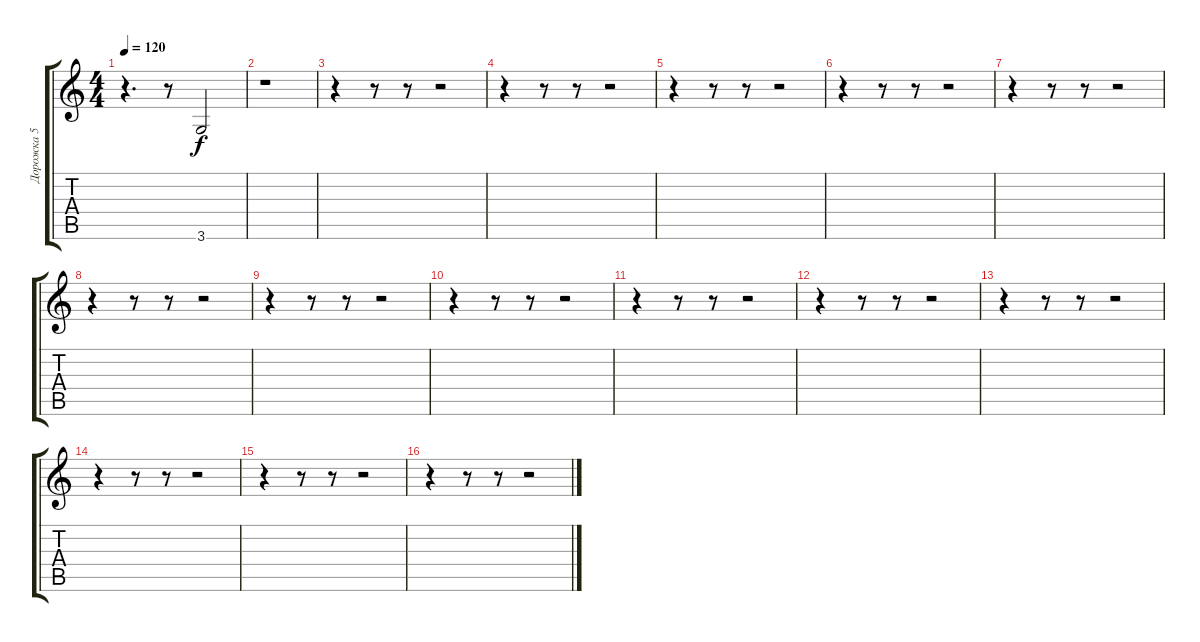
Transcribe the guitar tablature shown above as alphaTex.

\track ("Дорожка 5" "Дорожка 5") {instrument electricbassfinger}
\staff {score tabs}
\tuning (E4 B3 G3 D3 A2 E2) {hide}
\ts (4 4)
\tempo 120
\clef g2
\ks c
r.4{d dy f} r.8 3.6.2 |
r.1 |
r.4 r.8 r.8 r.2 |
r.4 r.8 r.8 r.2 |
r.4 r.8 r.8 r.2 |
r.4 r.8 r.8 r.2 |
r.4 r.8 r.8 r.2 |
r.4 r.8 r.8 r.2 |
r.4 r.8 r.8 r.2 |
r.4 r.8 r.8 r.2 |
r.4 r.8 r.8 r.2 |
r.4 r.8 r.8 r.2 |
r.4 r.8 r.8 r.2 |
r.4 r.8 r.8 r.2 |
r.4 r.8 r.8 r.2 |
r.4 r.8 r.8 r.2
